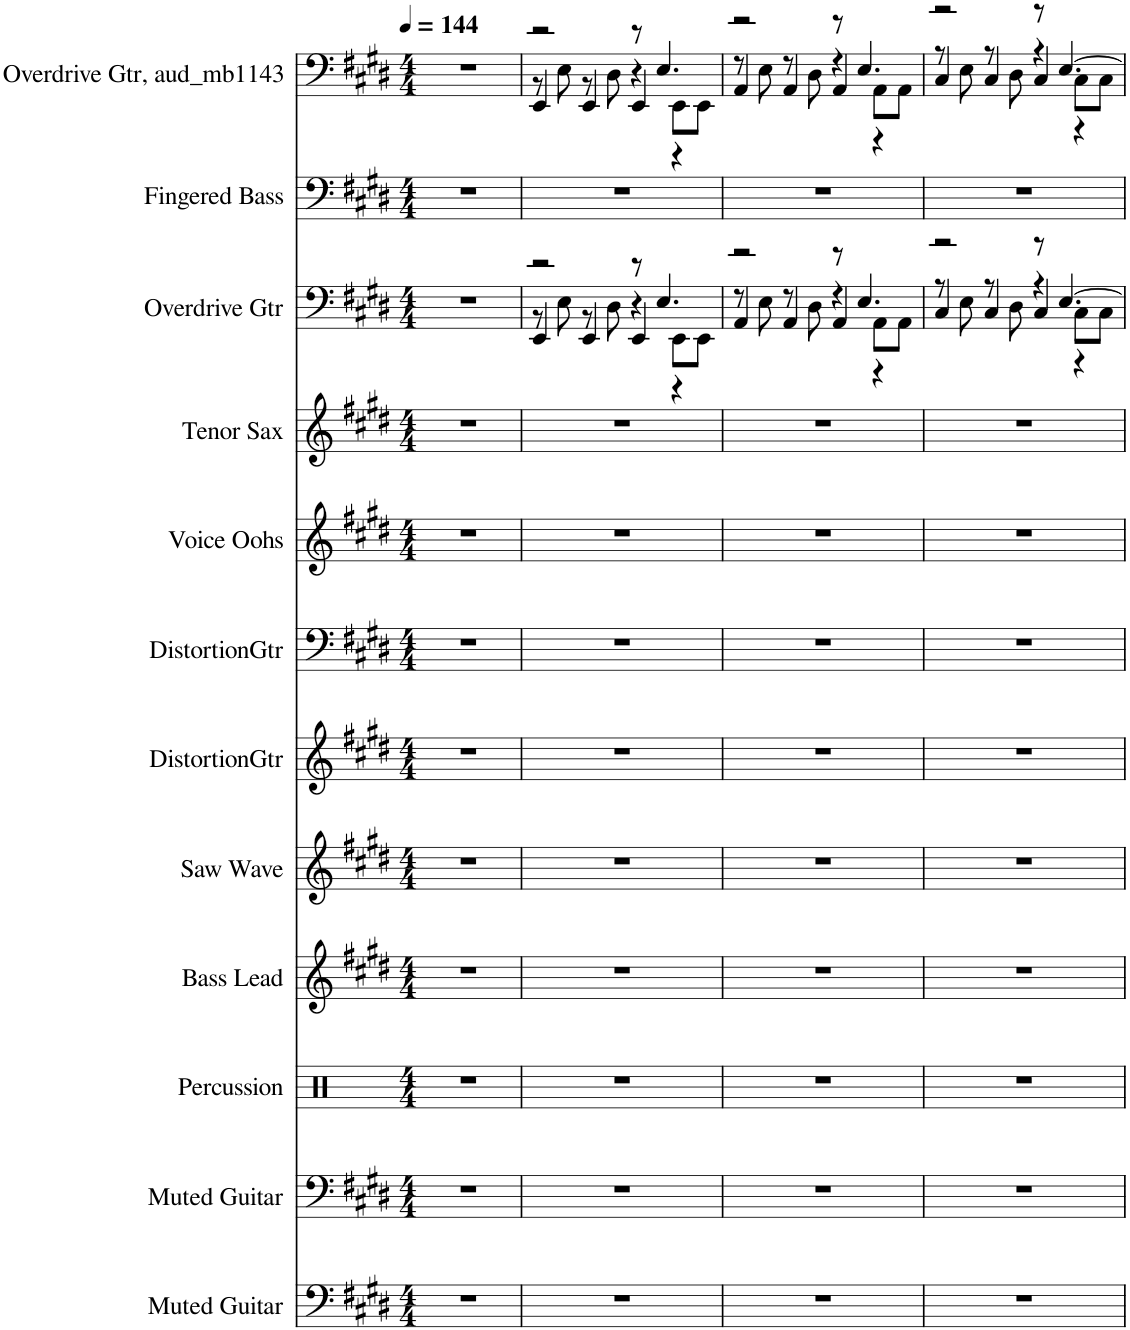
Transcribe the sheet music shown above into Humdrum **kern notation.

**kern	**kern	**kern	**kern	**kern	**kern	**kern	**kern	**kern	**kern	**kern	**kern
*part12	*part11	*part10	*part9	*part8	*part7	*part6	*part5	*part4	*part3	*part2	*part1
*staff12	*staff11	*staff10	*staff9	*staff8	*staff7	*staff6	*staff5	*staff4	*staff3	*staff2	*staff1
*I"Muted Guitar	*I"Muted Guitar	*I"Percussion	*I"Bass Lead	*I"Saw Wave	*I"DistortionGtr	*I"DistortionGtr	*I"Voice Oohs	*I"Tenor Sax	*I"Overdrive Gtr	*I"Fingered Bass	*I"Overdrive Gtr, aud_mb1143
*	*	*	*	*	*	*	*I'V	*I'T Sax	*	*	*
*clefF4	*clefF4	*clefX	*clefG2	*clefG2	*clefG2	*clefF4	*clefG2	*clefG2	*clefF4	*clefF4	*clefF4
*	*	*	*	*	*	*	*	*Trd8c14	*	*	*
*k[f#c#g#d#]	*k[f#c#g#d#]	*k[]	*k[f#c#g#d#]	*k[f#c#g#d#]	*k[f#c#g#d#]	*k[f#c#g#d#]	*k[f#c#g#d#]	*k[f#c#g#d#]	*k[f#c#g#d#]	*k[f#c#g#d#]	*k[f#c#g#d#]
*M4/4	*M4/4	*M4/4	*M4/4	*M4/4	*M4/4	*M4/4	*M4/4	*M4/4	*M4/4	*M4/4	*M4/4
*MM144	*MM144	*MM144	*MM144	*MM144	*MM144	*MM144	*MM144	*MM144	*MM144	*MM144	*MM144
=1	=1	=1	=1	=1	=1	=1	=1	=1	=1	=1	=1
1r	1r	1r	1r	1r	1r	1r	1r	1r	1r	1r	1r
=2	=2	=2	=2	=2	=2	=2	=2	=2	=2	=2	=2
*	*	*	*	*	*	*	*	*	*^	*	*^
*	*	*	*	*	*	*	*	*	*	*^	*	*	*^
1r	1r	1r	1r	1r	1r	1r	1r	1r	2r	8r	4EE/	1r	2r	8r	4EE/
.	.	.	.	.	.	.	.	.	.	8E\	.	.	.	8E\	.
.	.	.	.	.	.	.	.	.	.	8r	4EE/	.	.	8r	4EE/
.	.	.	.	.	.	.	.	.	.	8D#\	.	.	.	8D#\	.
.	.	.	.	.	.	.	.	.	8r	4r	4EE/	.	8r	4r	4EE/
.	.	.	.	.	.	.	.	.	4.E/	.	.	.	4.E/	.	.
.	.	.	.	.	.	.	.	.	.	8EE\L	4r	.	.	8EE\L	4r
.	.	.	.	.	.	.	.	.	.	8EE\J	.	.	.	8EE\J	.
=3	=3	=3	=3	=3	=3	=3	=3	=3	=3	=3	=3	=3	=3	=3	=3
1r	1r	1r	1r	1r	1r	1r	1r	1r	2r	8r	4AA/	1r	2r	8r	4AA/
.	.	.	.	.	.	.	.	.	.	8E\	.	.	.	8E\	.
.	.	.	.	.	.	.	.	.	.	8r	4AA/	.	.	8r	4AA/
.	.	.	.	.	.	.	.	.	.	8D#\	.	.	.	8D#\	.
.	.	.	.	.	.	.	.	.	8r	4r	4AA/	.	8r	4r	4AA/
.	.	.	.	.	.	.	.	.	4.E/	.	.	.	4.E/	.	.
.	.	.	.	.	.	.	.	.	.	8AA\L	4r	.	.	8AA\L	4r
.	.	.	.	.	.	.	.	.	.	8AA\J	.	.	.	8AA\J	.
=4	=4	=4	=4	=4	=4	=4	=4	=4	=4	=4	=4	=4	=4	=4	=4
1r	1r	1r	1r	1r	1r	1r	1r	1r	2r	8r	4C#/	1r	2r	8r	4C#/
.	.	.	.	.	.	.	.	.	.	8E\	.	.	.	8E\	.
.	.	.	.	.	.	.	.	.	.	8r	4C#/	.	.	8r	4C#/
.	.	.	.	.	.	.	.	.	.	8D#\	.	.	.	8D#\	.
.	.	.	.	.	.	.	.	.	8r	4r	4C#/	.	8r	4r	4C#/
.	.	.	.	.	.	.	.	.	[4.E/	.	.	.	[4.E/	.	.
.	.	.	.	.	.	.	.	.	.	8C#\L	4r	.	.	8C#\L	4r
.	.	.	.	.	.	.	.	.	.	8C#\J	.	.	.	8C#\J	.
*	*	*	*	*	*	*	*	*	*v	*v	*v	*	*v	*v	*v
=	=	=	=	=	=	=	=	=	=	=	=
*-	*-	*-	*-	*-	*-	*-	*-	*-	*-	*-	*-
